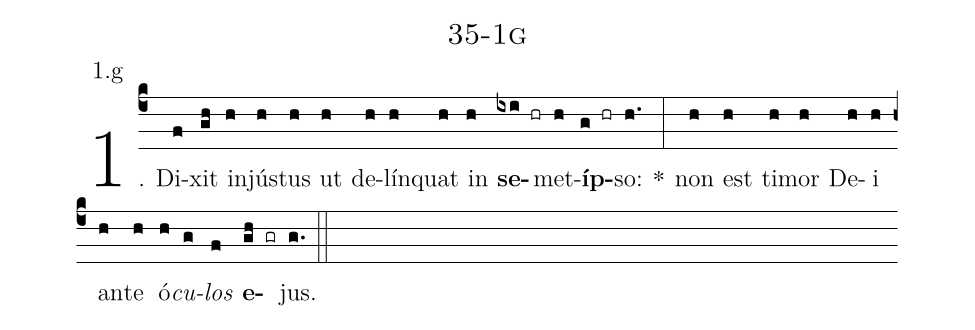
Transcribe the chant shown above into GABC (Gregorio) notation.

name: 35-1g;
annotation: 1.g;
%%
(c4)1. Di(f)xit(gh) in(h)jús(h)tus(h) ut(h) de(h)lín(h)quat(h) in(h) <b>se</b>(ixi hr)met(h)<b>íp</b>(g hr)so:(h.) *(:) non(h) est(h) ti(h)mor(h) De(h)i(h) an(h)te(h) ó(h)<i>cu</i>(g)<i>los</i>(f) <b>e</b>(gh gr)jus.(g.) (::)
